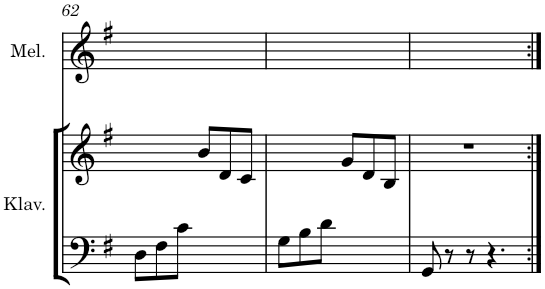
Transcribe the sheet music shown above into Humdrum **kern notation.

**kern	**kern	**kern
*part2	*part2	*part1
*staff3	*staff2	*staff1
*I"Klavier	*	*I"Melodie
*I'Klav.	*	*I'Mel.
!!LO:PB:g=z
*clefF4	*clefG2	*clefG2
*k[f#]	*k[f#]	*k[f#]
*G:	*G:	*G:
*M6/8	*M6/8	*M6/8
=62	=62	=62
8D\L	4.ryy	2.ryy
8F#\	.	.
8c\J	.	.
4.ryy	8b/L	.
.	8d/	.
.	8c/J	.
=63	=63	=63
8G\L	4.ryy	2.ryy
8B\	.	.
8d\J	.	.
4.ryy	8g/L	.
.	8d/	.
.	8B/J	.
=64	=64	=64
8GG/	2.r	2.ryy
8r	.	.
8r	.	.
4.r	.	.
=:|!	=:|!	=:|!
*-	*-	*-
